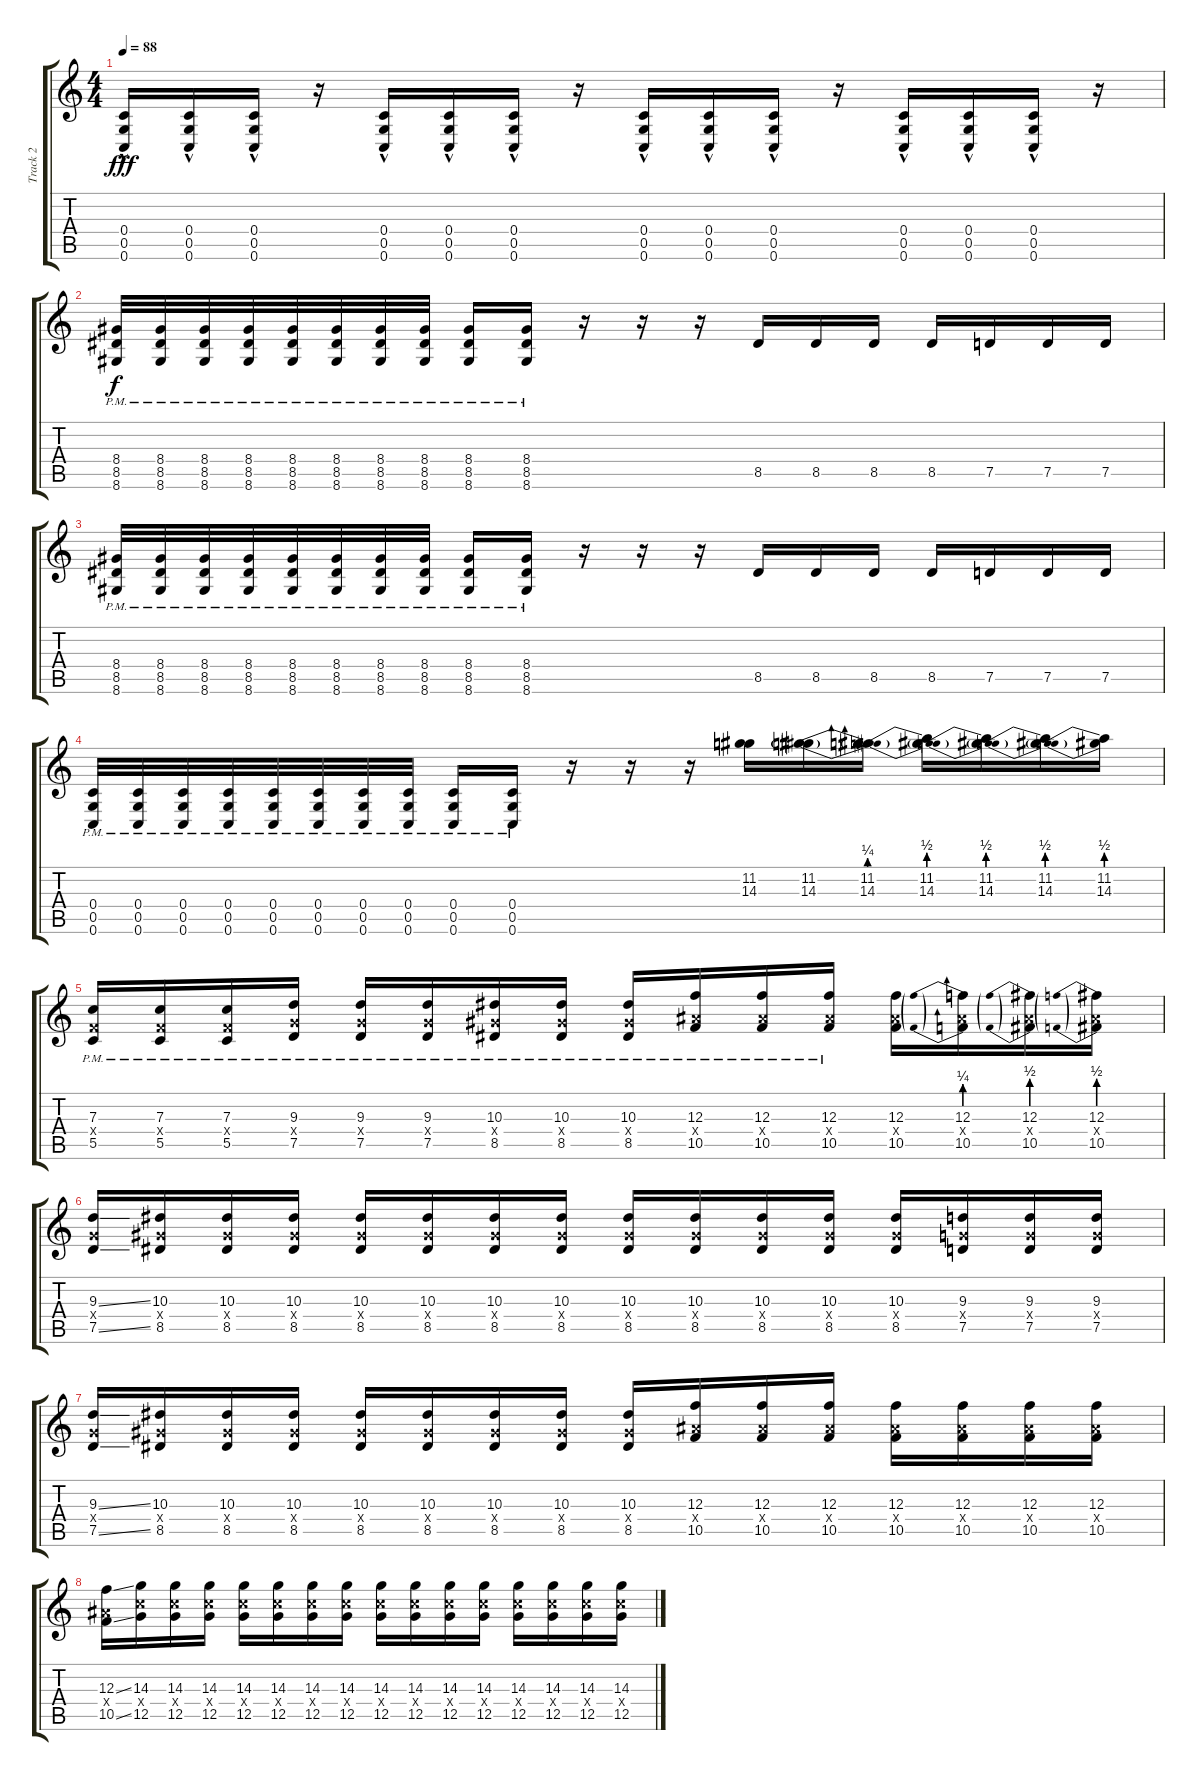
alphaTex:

\track ("Track 2" "Track 2") {instrument distortionguitar}
\staff {score tabs}
\tuning (D4 A3 F3 C3 G2 C2) {hide}
\ts (4 4)
\tempo 88
\clef g2
\ks c
(0.4{hac} 0.5{hac} 0.6{hac}).16{dy fff} (0.4{hac} 0.5{hac} 0.6{hac}).16 (0.4{hac} 0.5{hac} 0.6{hac}).16 r.16 (0.4{hac} 0.5{hac} 0.6{hac}).16 (0.4{hac} 0.5{hac} 0.6{hac}).16 (0.4{hac} 0.5{hac} 0.6{hac}).16 r.16 (0.4{hac} 0.5{hac} 0.6{hac}).16 (0.4{hac} 0.5{hac} 0.6{hac}).16 (0.4{hac} 0.5{hac} 0.6{hac}).16 r.16 (0.4{hac} 0.5{hac} 0.6{hac}).16 (0.4{hac} 0.5{hac} 0.6{hac}).16 (0.4{hac} 0.5{hac} 0.6{hac}).16 r.16 |
(8.4{pm} 8.5{pm} 8.6{pm}).32{dy f} (8.4{pm} 8.5{pm} 8.6{pm}).32 (8.4{pm} 8.5{pm} 8.6{pm}).32 (8.4{pm} 8.5{pm} 8.6{pm}).32 (8.4{pm} 8.5{pm} 8.6{pm}).32 (8.4{pm} 8.5{pm} 8.6{pm}).32 (8.4{pm} 8.5{pm} 8.6{pm}).32 (8.4{pm} 8.5{pm} 8.6{pm}).32 (8.4{pm} 8.5{pm} 8.6{pm}).16 (8.4{pm} 8.5{pm} 8.6{pm}).16 r.16 r.16 r.16 8.5.16 8.5.16 8.5.16 8.5.16 7.5.16 7.5.16 7.5.16 |
(8.4{pm} 8.5{pm} 8.6{pm}).32 (8.4{pm} 8.5{pm} 8.6{pm}).32 (8.4{pm} 8.5{pm} 8.6{pm}).32 (8.4{pm} 8.5{pm} 8.6{pm}).32 (8.4{pm} 8.5{pm} 8.6{pm}).32 (8.4{pm} 8.5{pm} 8.6{pm}).32 (8.4{pm} 8.5{pm} 8.6{pm}).32 (8.4{pm} 8.5{pm} 8.6{pm}).32 (8.4{pm} 8.5{pm} 8.6{pm}).16 (8.4{pm} 8.5{pm} 8.6{pm}).16 r.16 r.16 r.16 8.5.16 8.5.16 8.5.16 8.5.16 7.5.16 7.5.16 7.5.16 |
(0.4{pm} 0.5{pm} 0.6{pm}).32 (0.4{pm} 0.5{pm} 0.6{pm}).32 (0.4{pm} 0.5{pm} 0.6{pm}).32 (0.4{pm} 0.5{pm} 0.6{pm}).32 (0.4{pm} 0.5{pm} 0.6{pm}).32 (0.4{pm} 0.5{pm} 0.6{pm}).32 (0.4{pm} 0.5{pm} 0.6{pm}).32 (0.4{pm} 0.5{pm} 0.6{pm}).32 (0.4{pm} 0.5{pm} 0.6{pm}).16 (0.4{pm} 0.5{pm} 0.6{pm}).16 r.16 r.16 r.16 (11.2 14.3).16 (11.2 14.3).16 (11.2{be (prebend 0 1 60 1)} 14.3{be (prebend 0 1 60 1)}).16 (11.2{be (prebend 0 2 60 2)} 14.3{be (prebend 0 2 60 2)}).16 (11.2{be (prebend 0 2 60 2)} 14.3{be (prebend 0 2 60 2)}).16 (11.2{be (prebend 0 2 60 2)} 14.3{be (prebend 0 2 60 2)}).16 (11.2{be (prebend 0 2 60 2)} 14.3{be (prebend 0 2 60 2)}).16 |
(7.3{pm} 5.4{x} 5.5{pm}).16 (7.3{pm} 5.4{x} 5.5{pm}).16 (7.3{pm} 5.4{x} 5.5{pm}).16 (9.3{pm} 7.4{x} 7.5{pm}).16 (9.3{pm} 7.4{x} 7.5{pm}).16 (9.3{pm} 7.4{x} 7.5{pm}).16 (10.3{pm} 8.4{x} 8.5{pm}).16 (10.3{pm} 8.4{x} 8.5{pm}).16 (10.3{pm} 8.4{x} 8.5{pm}).16 (12.3{pm} 10.4{x} 10.5{pm}).16 (12.3{pm} 10.4{x} 10.5{pm}).16 (12.3{pm} 10.4{x} 10.5{pm}).16 (12.3 10.4{x} 10.5).16 (12.3{be (prebend 0 1 60 1)} 10.4{x} 10.5{be (prebend 0 1 60 1)}).16 (12.3{be (prebend 0 2 60 2)} 10.4{x} 10.5{be (prebend 0 2 60 2)}).16 (12.3{be (prebend 0 2 60 2)} 10.4{x} 10.5{be (prebend 0 2 60 2)}).16 |
(9.3{ss} 7.4{x} 7.5{ss}).16 (10.3 8.4{x} 8.5).16 (10.3 8.4{x} 8.5).16 (10.3 8.4{x} 8.5).16 (10.3 8.4{x} 8.5).16 (10.3 8.4{x} 8.5).16 (10.3 8.4{x} 8.5).16 (10.3 8.4{x} 8.5).16 (10.3 8.4{x} 8.5).16 (10.3 8.4{x} 8.5).16 (10.3 8.4{x} 8.5).16 (10.3 8.4{x} 8.5).16 (10.3 8.4{x} 8.5).16 (9.3 7.4{x} 7.5).16 (9.3 7.4{x} 7.5).16 (9.3 7.4{x} 7.5).16 |
(9.3{ss} 7.4{x} 7.5{ss}).16 (10.3 8.4{x} 8.5).16 (10.3 8.4{x} 8.5).16 (10.3 8.4{x} 8.5).16 (10.3 8.4{x} 8.5).16 (10.3 8.4{x} 8.5).16 (10.3 8.4{x} 8.5).16 (10.3 8.4{x} 8.5).16 (10.3 8.4{x} 8.5).16 (12.3 10.4{x} 10.5).16 (12.3 10.4{x} 10.5).16 (12.3 10.4{x} 10.5).16 (12.3 10.4{x} 10.5).16 (12.3 10.4{x} 10.5).16 (12.3 10.4{x} 10.5).16 (12.3 10.4{x} 10.5).16 |
(12.3{ss} 10.4{x} 10.5{ss}).16 (14.3 12.4{x} 12.5).16 (14.3 12.4{x} 12.5).16 (14.3 12.4{x} 12.5).16 (14.3 12.4{x} 12.5).16 (14.3 12.4{x} 12.5).16 (14.3 12.4{x} 12.5).16 (14.3 12.4{x} 12.5).16 (14.3 12.4{x} 12.5).16 (14.3 12.4{x} 12.5).16 (14.3 12.4{x} 12.5).16 (14.3 12.4{x} 12.5).16 (14.3 12.4{x} 12.5).16 (14.3 12.4{x} 12.5).16 (14.3 12.4{x} 12.5).16 (14.3 12.4{x} 12.5).16
